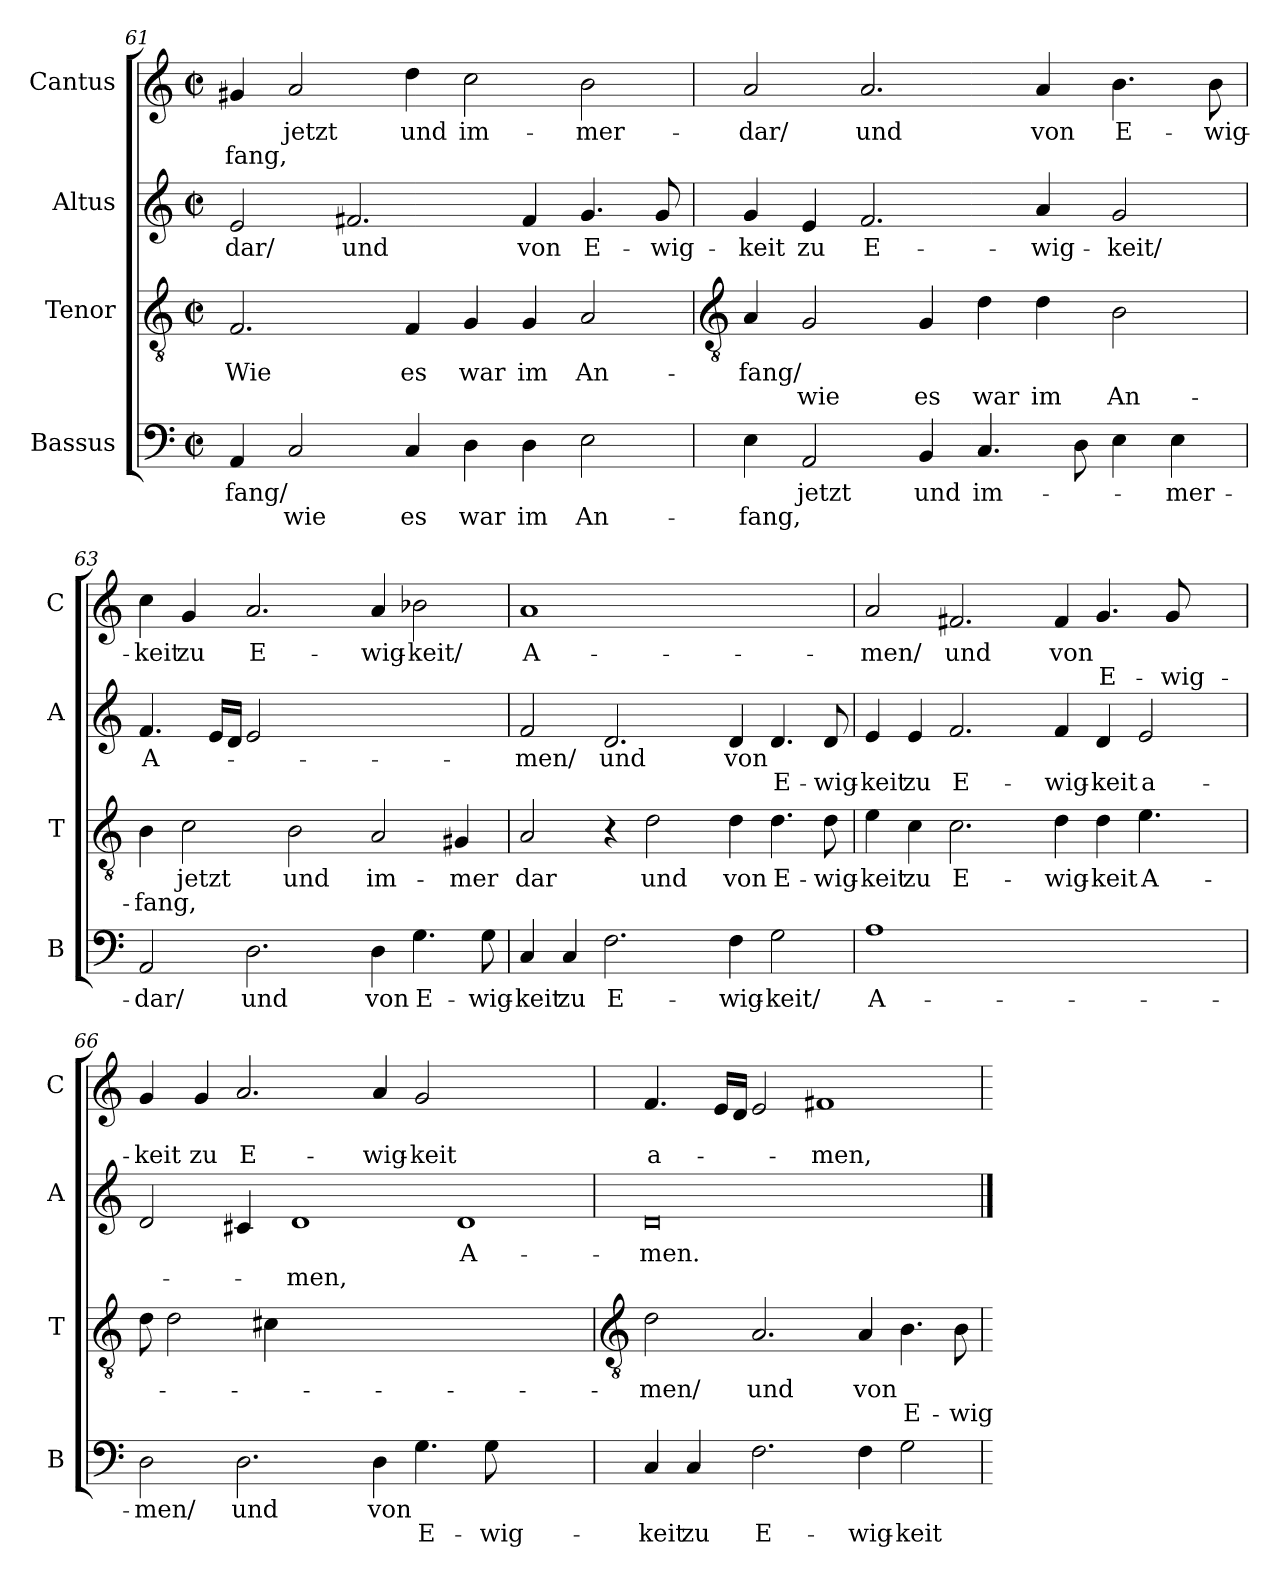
**kern	**text	**text	**kern	**text	**text	**kern	**text	**text	**kern	**text	**text
*part4	*part4	*part4	*part3	*part3	*part3	*part2	*part2	*part2	*part1	*part1	*part1
*staff4	*staff4	*staff4	*staff3	*staff3	*staff3	*staff2	*staff2	*staff2	*staff1	*staff1	*staff1
*I"Bassus	*	*	*I"Tenor	*	*	*I"Altus	*	*	*I"Cantus	*	*
*I'B	*	*	*I'T	*	*	*I'A	*	*	*I'C	*	*
!!LO:LB:g=z
*clefF4	*	*	*clefGv2	*	*	*clefG2	*	*	*clefG2	*	*
*k[]	*	*	*k[]	*	*	*k[]	*	*	*k[]	*	*
*C:	*	*	*C:	*	*	*C:	*	*	*C:	*	*
*M4/2	*	*	*M4/2	*	*	*M4/2	*	*	*M4/2	*	*
*met(c|)	*	*	*met(c|)	*	*	*met(c|)	*	*	*met(c|)	*	*
=61	=61	=61	=61	=61	=61	=61	=61	=61	=61	=61	=61
!	!LO:LY:b	!	!	!LO:LY:b	!	!	!LO:LY:b	!	!	!	!LO:LY:b
4AA	-fang/	.	2.F	Wie	.	2e	-dar/	.	4g#X	.	-fang,
!	!	!LO:LY:b	!	!	!	!	!	!	!	!LO:LY:b	!
2C	.	wie	.	.	.	.	.	.	2a	jetzt	.
!	!	!	!	!	!	!	!LO:LY:b	!	!	!	!
.	.	.	.	.	.	2.f#X	und	.	.	.	.
!	!	!LO:LY:b	!	!LO:LY:b	!	!	!	!	!	!LO:LY:b	!
4C	.	es	4F	es	.	.	.	.	4dd	und	.
!	!	!LO:LY:b	!	!LO:LY:b	!	!	!	!	!	!LO:LY:b	!
4D	.	war	4G	war	.	.	.	.	2cc	im-	.
!	!	!LO:LY:b	!	!LO:LY:b	!	!	!LO:LY:b	!	!	!	!
4D	.	im	4G	im	.	4f#	von	.	.	.	.
!	!	!LO:LY:b	!	!LO:LY:b	!	!	!LO:LY:b	!	!	!LO:LY:b	!
2E	.	An-	2A	An-	.	4.g	E-	.	2b	-mer-	.
!	!	!	!	!	!	!	!LO:LY:b	!	!	!	!
.	.	.	.	.	.	8g	-wig-	.	.	.	.
!!LO:LB:g=z
=62	=62	=62	=62	=62	=62	=62	=62	=62	=62	=62	=62
*	*	*	*clefGv2	*	*	*	*	*	*	*	*
!	!	!LO:LY:b	!	!LO:LY:b	!	!	!LO:LY:b	!	!	!LO:LY:b	!
4E	.	-fang,	4A	-fang/	.	4g	-keit	.	2a	-dar/	.
!	!LO:LY:b	!	!	!	!LO:LY:b	!	!LO:LY:b	!	!	!	!
2AA	jetzt	.	2G	.	wie	4e	zu	.	.	.	.
!	!	!	!	!	!	!	!LO:LY:b	!	!	!LO:LY:b	!
.	.	.	.	.	.	2.f	E-	.	2.a	und	.
!	!LO:LY:b	!	!	!	!LO:LY:b	!	!	!	!	!	!
4BB	und	.	4G	.	es	.	.	.	.	.	.
!	!LO:LY:b	!	!	!	!LO:LY:b	!	!	!	!	!	!
4.C	im-	.	4d	.	war	.	.	.	.	.	.
!	!	!	!	!	!LO:LY:b	!	!LO:LY:b	!	!	!LO:LY:b	!
.	.	.	4d	.	im	4a	-wig-	.	4a	von	.
8D	.	.	.	.	.	.	.	.	.	.	.
!	!	!	!	!	!LO:LY:b	!	!LO:LY:b	!	!	!LO:LY:b	!
4E	.	.	2B	.	An-	2g	-keit/	.	4.b	E-	.
!	!LO:LY:b	!	!	!	!	!	!	!	!	!	!
4E	-mer-	.	.	.	.	.	.	.	.	.	.
!	!	!	!	!	!	!	!	!	!	!LO:LY:b	!
.	.	.	.	.	.	.	.	.	8b	-wig-	.
=63	=63	=63	=63	=63	=63	=63	=63	=63	=63	=63	=63
!	!LO:LY:b	!	!	!	!LO:LY:b	!	!LO:LY:b	!	!	!LO:LY:b	!
2AA	-dar/	.	4B	.	-fang,	4.f	A-	.	4cc	-keit	.
!	!	!	!	!LO:LY:b	!	!	!	!	!	!LO:LY:b	!
.	.	.	2c	jetzt	.	.	.	.	4g	zu	.
.	.	.	.	.	.	16eLL	.	.	.	.	.
.	.	.	.	.	.	16dJJ	.	.	.	.	.
!	!LO:LY:b	!	!	!	!	!	!	!	!	!LO:LY:b	!
2.D	und	.	.	.	.	2e	.	.	2.a	E-	.
!	!	!	!	!LO:LY:b	!	!	!	!	!	!	!
.	.	.	2B	und	.	.	.	.	.	.	.
.	.	.	.	.	.	1ryy	.	.	.	.	.
!	!LO:LY:b	!	!	!LO:LY:b	!	!	!	!	!	!LO:LY:b	!
4D	von	.	2A	im-	.	.	.	.	4a	-wig-	.
!	!LO:LY:b	!	!	!	!	!	!	!	!	!LO:LY:b	!
4.G	E-	.	.	.	.	.	.	.	2b-X	-keit/	.
!	!	!	!	!LO:LY:b	!	!	!	!	!	!	!
.	.	.	4G#X	-mer	.	.	.	.	.	.	.
!	!LO:LY:b	!	!	!	!	!	!	!	!	!	!
8G	-wig-	.	.	.	.	.	.	.	.	.	.
!!LO:LB:g=z
=64	=64	=64	=64	=64	=64	=64	=64	=64	=64	=64	=64
!	!LO:LY:b	!	!	!LO:LY:b	!	!	!LO:LY:b	!	!	!LO:LY:b	!
4C	-keit	.	2A	dar	.	2f	-men/	.	1a	A-	.
!	!LO:LY:b	!	!	!	!	!	!	!	!	!	!
4C	zu	.	.	.	.	.	.	.	.	.	.
!	!LO:LY:b	!	!	!	!	!	!LO:LY:b	!	!	!	!
2.F	E-	.	4r	.	.	2.d	und	.	.	.	.
!	!	!	!	!LO:LY:b	!	!	!	!	!	!	!
.	.	.	2d	und	.	.	.	.	.	.	.
.	.	.	.	.	.	.	.	.	1ryy	.	.
!	!LO:LY:b	!	!	!LO:LY:b	!	!	!LO:LY:b	!	!	!	!
4F	-wig-	.	4d	von	.	4d	von	.	.	.	.
!	!LO:LY:b	!	!	!LO:LY:b	!	!	!	!LO:LY:b	!	!	!
2G	-keit/	.	4.d	E-	.	4.d	.	E-	.	.	.
!	!	!	!	!LO:LY:b	!	!	!	!LO:LY:b	!	!	!
.	.	.	8d	-wig-	.	8d	.	-wig-	.	.	.
!!LO:LB:g=z
=65	=65	=65	=65	=65	=65	=65	=65	=65	=65	=65	=65
!	!LO:LY:b	!	!	!LO:LY:b	!	!	!	!LO:LY:b	!	!LO:LY:b	!
1A	A-	.	4e	-keit	.	4e	.	-keit	2a	-men/	.
!	!	!	!	!LO:LY:b	!	!	!	!LO:LY:b	!	!	!
.	.	.	4c	zu	.	4e	.	zu	.	.	.
!	!	!	!	!LO:LY:b	!	!	!	!LO:LY:b	!	!LO:LY:b	!
.	.	.	2.c	E-	.	2.f	.	E-	2.f#X	und	.
1ryy	.	.	.	.	.	.	.	.	.	.	.
!	!	!	!	!LO:LY:b	!	!	!	!LO:LY:b	!	!LO:LY:b	!
.	.	.	4d	-wig-	.	4f	.	-wig-	4f#	von	.
!	!	!	!	!LO:LY:b	!	!	!	!LO:LY:b	!	!	!LO:LY:b
.	.	.	4d	-keit	.	4d	.	-keit	4.g	.	E-
!	!	!	!	!LO:LY:b	!	!	!	!LO:LY:b	!	!	!
.	.	.	4.e	A-	.	2e	.	a-	.	.	.
!	!	!	!	!	!	!	!	!	!	!	!LO:LY:b
.	.	.	.	.	.	.	.	.	8g	.	-wig-
4ryy	.	.	.	.	.	.	.	.	4ryy	.	.
.	.	.	8ryy	.	.	.	.	.	.	.	.
!!LO:LB:g=z
=66	=66	=66	=66	=66	=66	=66	=66	=66	=66	=66	=66
!	!LO:LY:b	!	!	!	!	!	!	!	!	!	!LO:LY:b
2D	-men/	.	8d	.	.	2d	.	.	4g	.	-keit
.	.	.	2d	.	.	.	.	.	.	.	.
!	!	!	!	!	!	!	!	!	!	!	!LO:LY:b
.	.	.	.	.	.	.	.	.	4g	.	zu
!	!LO:LY:b	!	!	!	!	!	!	!	!	!	!LO:LY:b
2.D	und	.	.	.	.	4c#X	.	.	2.a	.	E-
.	.	.	4c#X	.	.	.	.	.	.	.	.
!	!	!	!	!	!	!	!	!LO:LY:b	!	!	!
.	.	.	.	.	.	1d	.	-men,	.	.	.
.	.	.	1...ryy	.	.	.	.	.	.	.	.
!	!LO:LY:b	!	!	!	!	!	!	!	!	!	!LO:LY:b
4D	von	.	.	.	.	.	.	.	4a	.	-wig-
!	!	!LO:LY:b	!	!	!	!	!	!	!	!	!LO:LY:b
4.G	.	E-	.	.	.	.	.	.	2g	.	-keit
!	!	!	!	!	!	!	!LO:LY:b	!	!	!	!
.	.	.	.	.	.	1d	A-	.	.	.	.
!	!	!LO:LY:b	!	!	!	!	!	!	!	!	!
8G	.	-wig-	.	.	.	.	.	.	.	.	.
2.ryy	.	.	.	.	.	.	.	.	2.ryy	.	.
!!LO:LB:g=z
=67	=67	=67	=67	=67	=67	=67	=67	=67	=67	=67	=67
*	*	*	*clefGv2	*	*	*	*	*	*	*	*
!	!	!LO:LY:b	!	!LO:LY:b	!	!	!LO:LY:b	!	!	!	!LO:LY:b
4C	.	-keit	2d	-men/	.	0d	-men.	.	4.f	.	a-
!	!	!LO:LY:b	!	!	!	!	!	!	!	!	!
4C	.	zu	.	.	.	.	.	.	.	.	.
.	.	.	.	.	.	.	.	.	16eLL	.	.
.	.	.	.	.	.	.	.	.	16dJJ	.	.
!	!	!LO:LY:b	!	!LO:LY:b	!	!	!	!	!	!	!
2.F	.	E-	2.A	und	.	.	.	.	2e	.	.
!	!	!	!	!	!	!	!	!	!	!	!LO:LY:b
.	.	.	.	.	.	.	.	.	1f#X	.	-men,
!	!	!LO:LY:b	!	!LO:LY:b	!	!	!	!	!	!	!
4F	.	-wig-	4A	von	.	.	.	.	.	.	.
!	!	!LO:LY:b	!	!	!LO:LY:b	!	!	!	!	!	!
2G	.	-keit	4.B	.	E-	.	.	.	.	.	.
!	!	!	!	!	!LO:LY:b	!	!	!	!	!	!
.	.	.	8B	.	-wig-	.	.	.	.	.	.
=	=	=	=	=	=	==	=	=	=	=	=
*-	*-	*-	*-	*-	*-	*-	*-	*-	*-	*-	*-
